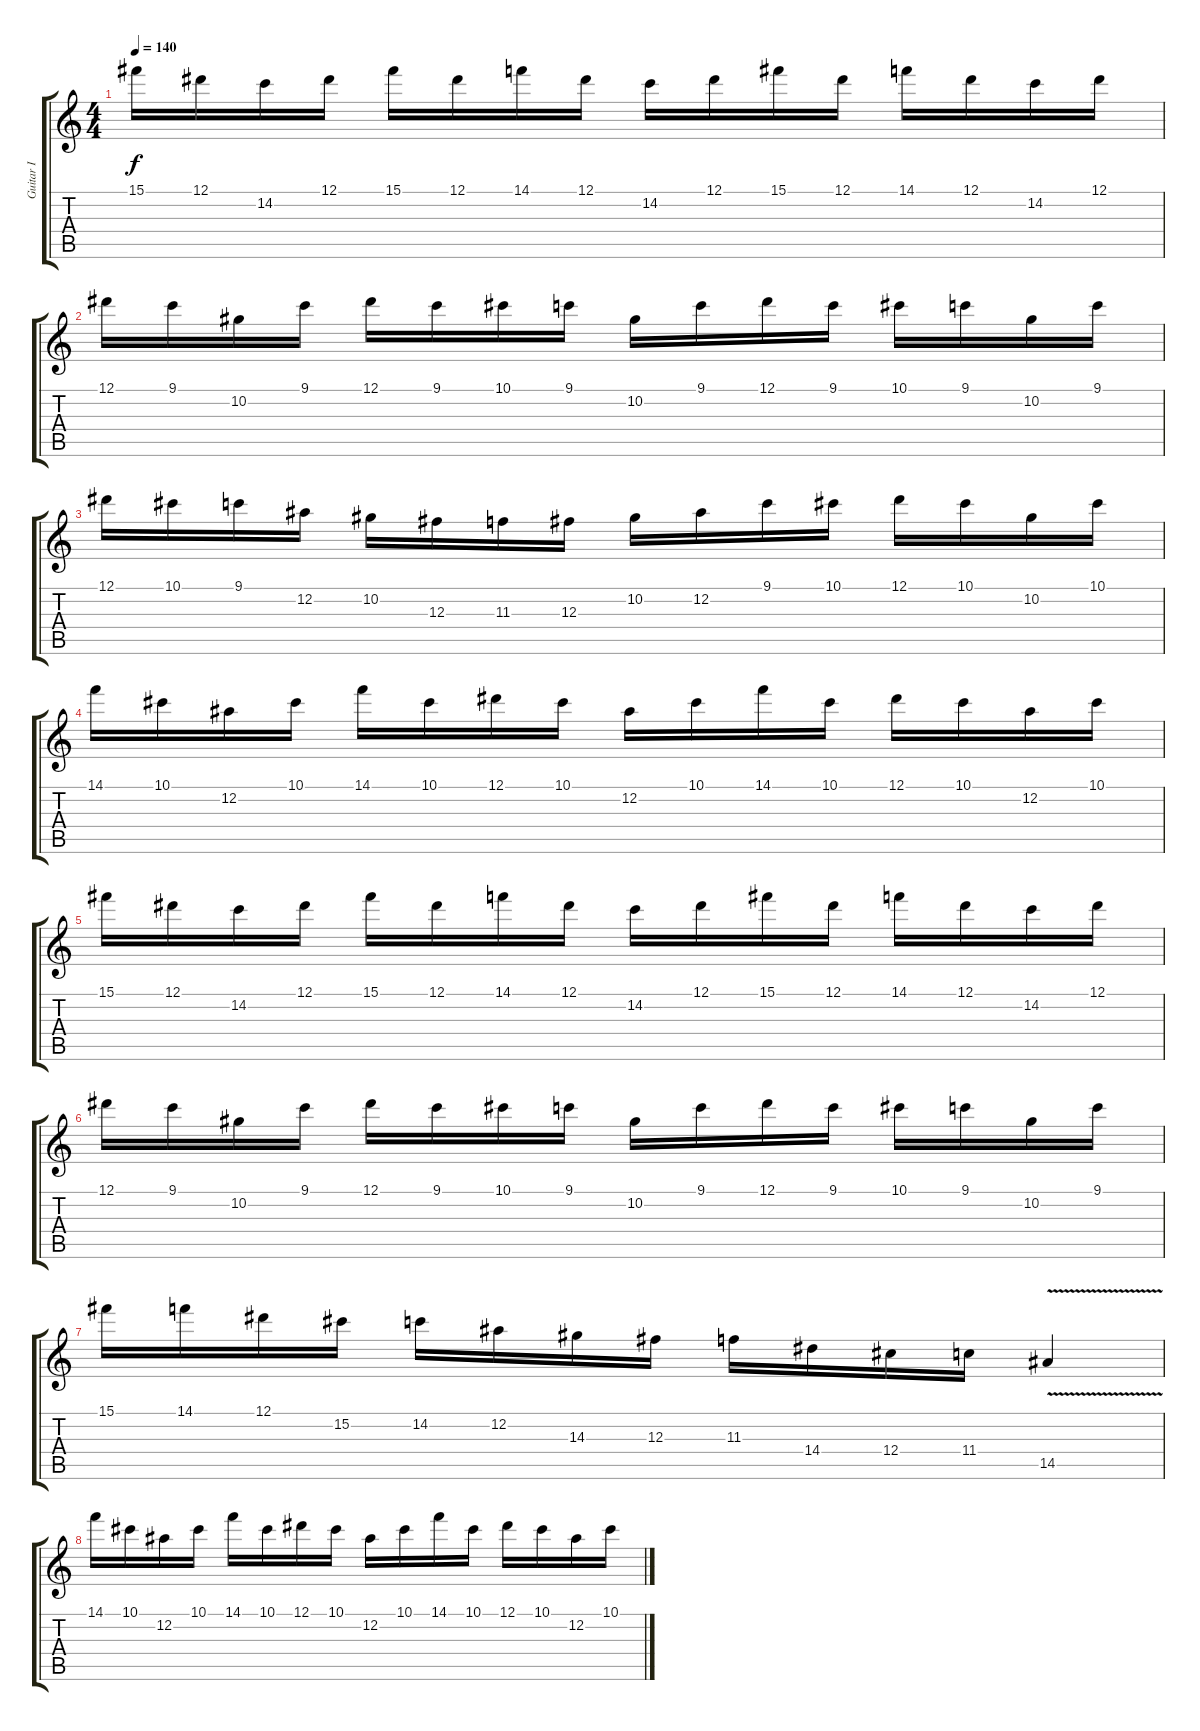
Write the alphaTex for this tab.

\track ("Guitar I" "Guitar I") {instrument distortionguitar}
\staff {score tabs}
\tuning (Eb4 Bb3 Gb3 Db3 Ab2 Eb2) {hide}
\ts (4 4)
\tempo 140
\clef g2
\ks c
15.1.16{dy f} 12.1.16 14.2.16 12.1.16 15.1.16 12.1.16 14.1.16 12.1.16 14.2.16 12.1.16 15.1.16 12.1.16 14.1.16 12.1.16 14.2.16 12.1.16 |
12.1.16 9.1.16 10.2.16 9.1.16 12.1.16 9.1.16 10.1.16 9.1.16 10.2.16 9.1.16 12.1.16 9.1.16 10.1.16 9.1.16 10.2.16 9.1.16 |
12.1.16 10.1.16 9.1.16 12.2.16 10.2.16 12.3.16 11.3.16 12.3.16 10.2.16 12.2.16 9.1.16 10.1.16 12.1.16 10.1.16 10.2.16 10.1.16 |
14.1.16 10.1.16 12.2.16 10.1.16 14.1.16 10.1.16 12.1.16 10.1.16 12.2.16 10.1.16 14.1.16 10.1.16 12.1.16 10.1.16 12.2.16 10.1.16 |
15.1.16 12.1.16 14.2.16 12.1.16 15.1.16 12.1.16 14.1.16 12.1.16 14.2.16 12.1.16 15.1.16 12.1.16 14.1.16 12.1.16 14.2.16 12.1.16 |
12.1.16 9.1.16 10.2.16 9.1.16 12.1.16 9.1.16 10.1.16 9.1.16 10.2.16 9.1.16 12.1.16 9.1.16 10.1.16 9.1.16 10.2.16 9.1.16 |
15.1.16 14.1.16 12.1.16 15.2.16 14.2.16 12.2.16 14.3.16 12.3.16 11.3.16 14.4.16 12.4.16 11.4.16 14.5{v}.4 |
\section ("" "")
14.1.16 10.1.16 12.2.16 10.1.16 14.1.16 10.1.16 12.1.16 10.1.16 12.2.16 10.1.16 14.1.16 10.1.16 12.1.16 10.1.16 12.2.16 10.1.16
